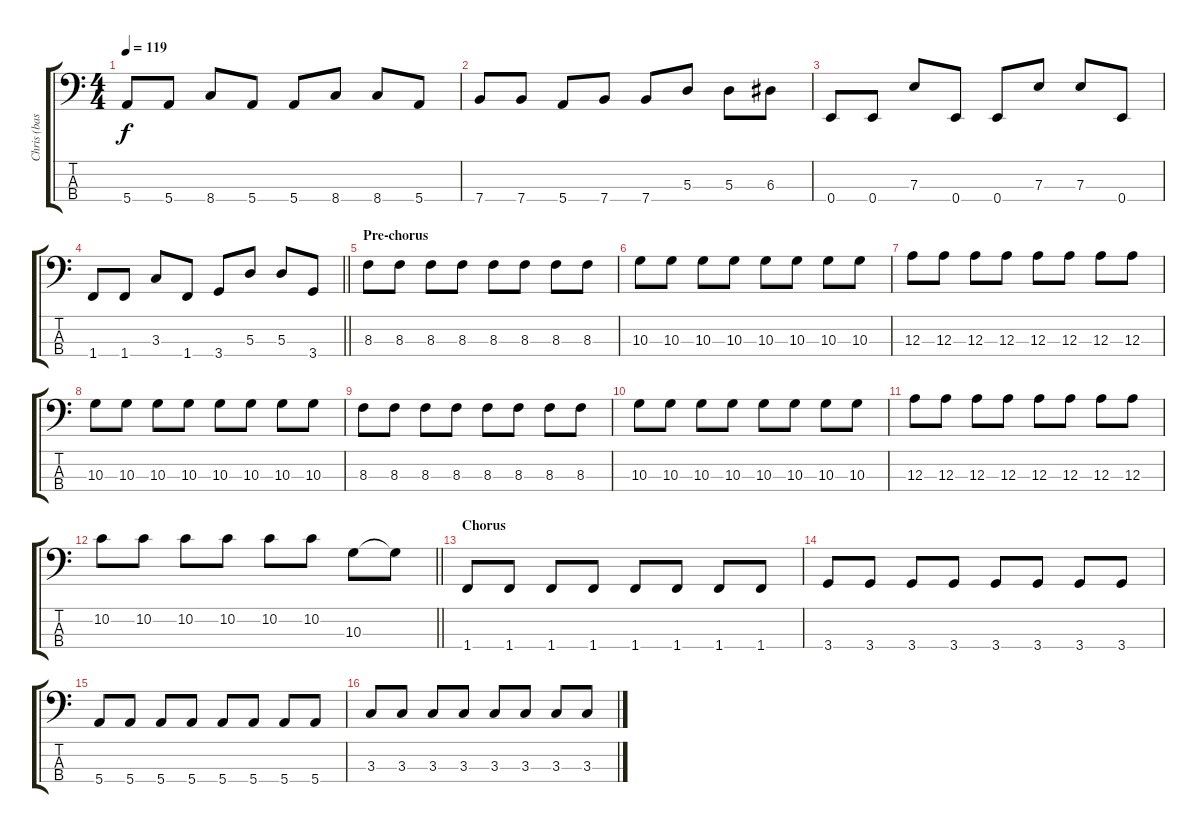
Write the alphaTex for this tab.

\track ("Chris (bass)" "Chris (bas") {solo instrument fretlessbass}
\staff {score tabs}
\tuning (G2 D2 A1 E1) {hide}
\ts (4 4)
\tempo 119
\clef f4
\ks c
5.4.8{dy f} 5.4.8 8.4.8 5.4.8 5.4.8 8.4.8 8.4.8 5.4.8 |
7.4.8 7.4.8 5.4.8 7.4.8 7.4.8 5.3.8 5.3.8 6.3.8 |
0.4.8 0.4.8 7.3.8 0.4.8 0.4.8 7.3.8 7.3.8 0.4.8 |
\barLineRight lightlight
1.4.8 1.4.8 3.3.8 1.4.8 3.4.8 5.3.8 5.3.8 3.4.8 |
\section ("" "Pre-chorus")
8.3.8 8.3.8 8.3.8 8.3.8 8.3.8 8.3.8 8.3.8 8.3.8 |
10.3.8 10.3.8 10.3.8 10.3.8 10.3.8 10.3.8 10.3.8 10.3.8 |
12.3.8 12.3.8 12.3.8 12.3.8 12.3.8 12.3.8 12.3.8 12.3.8 |
10.3.8 10.3.8 10.3.8 10.3.8 10.3.8 10.3.8 10.3.8 10.3.8 |
8.3.8 8.3.8 8.3.8 8.3.8 8.3.8 8.3.8 8.3.8 8.3.8 |
10.3.8 10.3.8 10.3.8 10.3.8 10.3.8 10.3.8 10.3.8 10.3.8 |
12.3.8 12.3.8 12.3.8 12.3.8 12.3.8 12.3.8 12.3.8 12.3.8 |
\barLineRight lightlight
10.2.8 10.2.8 10.2.8 10.2.8 10.2.8 10.2.8 10.3.8 10.3{t}.8 |
\section ("" "Chorus")
1.4.8 1.4.8 1.4.8 1.4.8 1.4.8 1.4.8 1.4.8 1.4.8 |
3.4.8 3.4.8 3.4.8 3.4.8 3.4.8 3.4.8 3.4.8 3.4.8 |
5.4.8 5.4.8 5.4.8 5.4.8 5.4.8 5.4.8 5.4.8 5.4.8 |
3.3.8 3.3.8 3.3.8 3.3.8 3.3.8 3.3.8 3.3.8 3.3.8
